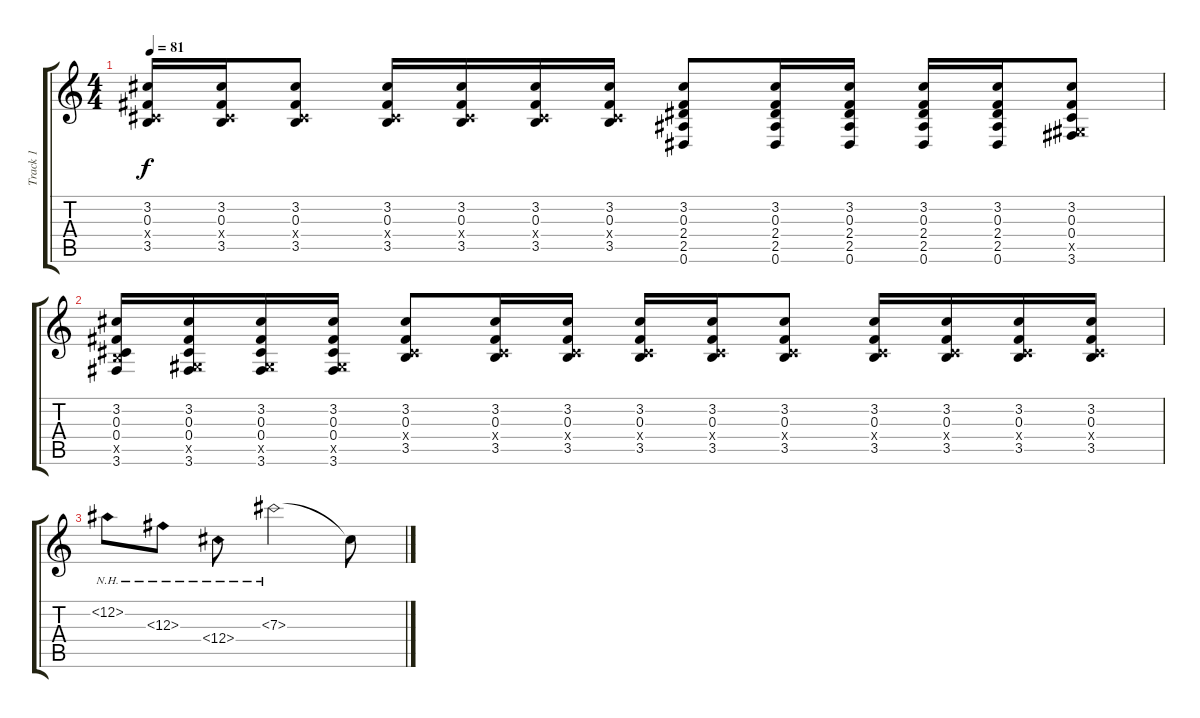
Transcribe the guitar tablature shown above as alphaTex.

\track ("Track 1" "Track 1") {instrument acousticguitarsteel}
\staff {score tabs}
\tuning (Eb4 Bb3 Gb3 Db3 Ab2 Eb2) {hide}
\ts (4 4)
\tempo 81
\clef g2
\ks c
(3.2 0.3 0.4{x} 3.5).16{dy f} (3.2 0.3 0.4{x} 3.5).16 (3.2 0.3 0.4{x} 3.5).8 (3.2 0.3 0.4{x} 3.5).16 (3.2 0.3 0.4{x} 3.5).16 (3.2 0.3 0.4{x} 3.5).16 (3.2 0.3 0.4{x} 3.5).16 (3.2 0.3 2.4 2.5 0.6).8 (3.2 0.3 2.4 2.5 0.6).16 (3.2 0.3 2.4 2.5 0.6).16 (3.2 0.3 2.4 2.5 0.6).16 (3.2 0.3 2.4 2.5 0.6).16 (3.2 0.3 0.4 0.5{x} 3.6).8 |
(3.2 0.3 0.4 3.5{x} 3.6).16 (3.2 0.3 0.4 0.5{x} 3.6).16 (3.2 0.3 0.4 0.5{x} 3.6).16 (3.2 0.3 0.4 0.5{x} 3.6).16 (3.2 0.3 0.4{x} 3.5).8 (3.2 0.3 0.4{x} 3.5).16 (3.2 0.3 0.4{x} 3.5).16 (3.2 0.3 0.4{x} 3.5).16 (3.2 0.3 0.4{x} 3.5).16 (3.2 0.3 0.4{x} 3.5).8 (3.2 0.3 0.4{x} 3.5).16 (3.2 0.3 0.4{x} 3.5).16 (3.2 0.3 0.4{x} 3.5).16 (3.2 0.3 0.4{x} 3.5).16 |
12.2{nh}.8 12.3{nh}.8 12.4{nh}.8 7.3{nh}.2 7.3{t}.8
